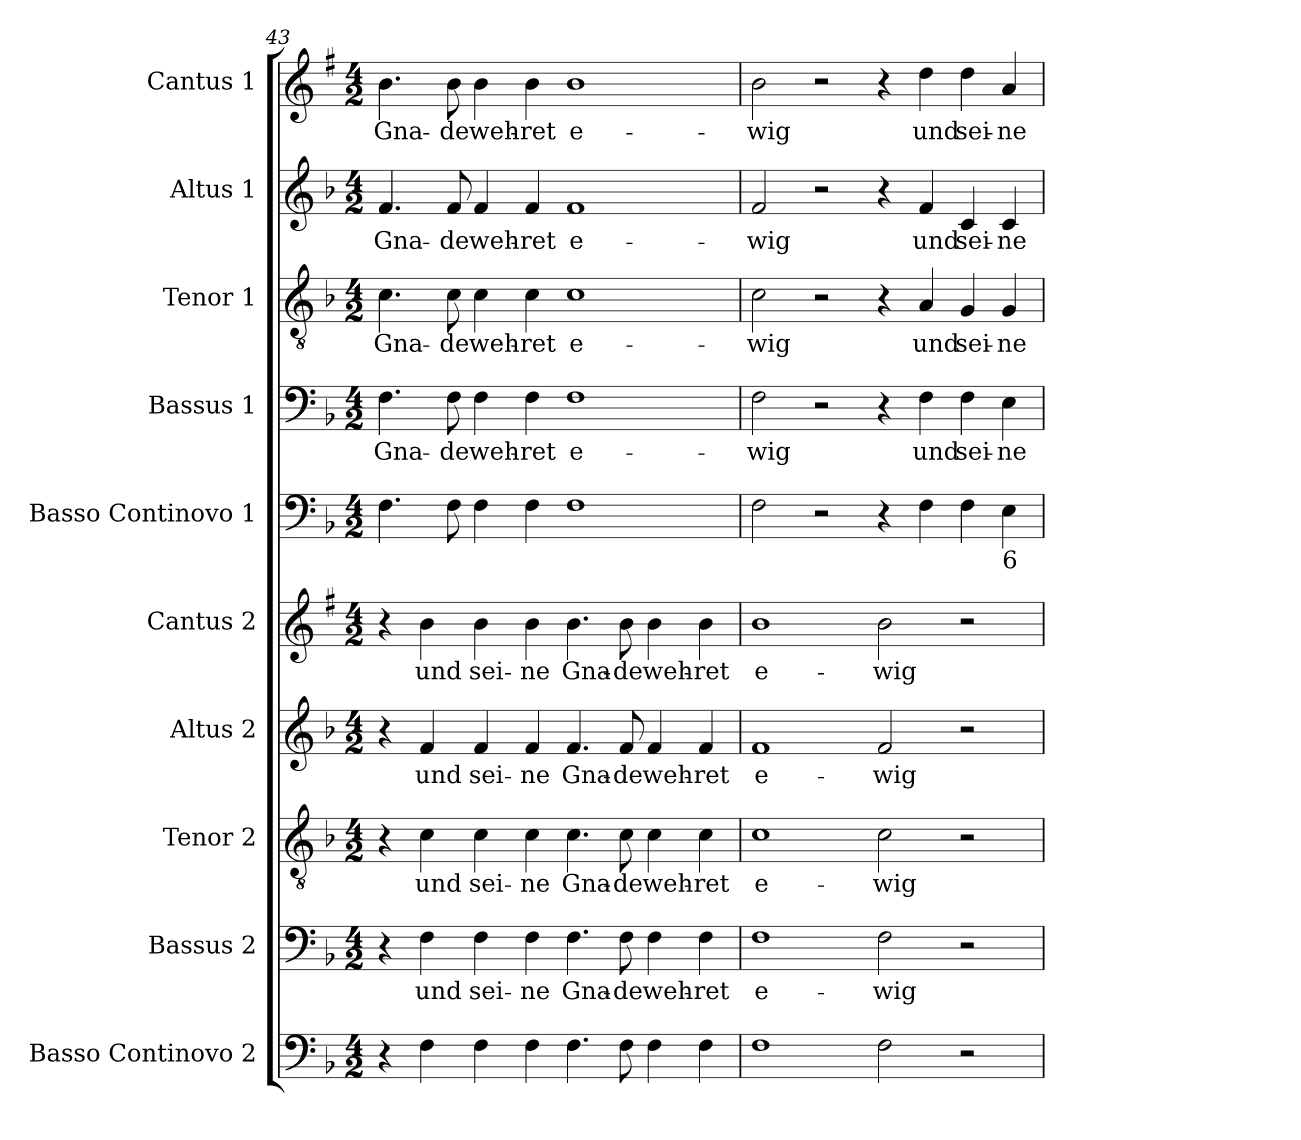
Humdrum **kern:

**kern	**kern	**text	**kern	**text	**kern	**text	**kern	**text	**kern	**kern	**text	**kern	**text	**kern	**text	**kern	**text
*part10	*part9	*part9	*part8	*part8	*part7	*part7	*part6	*part6	*part5	*part4	*part4	*part3	*part3	*part2	*part2	*part1	*part1
*staff10	*staff9	*staff9	*staff8	*staff8	*staff7	*staff7	*staff6	*staff6	*staff5	*staff4	*staff4	*staff3	*staff3	*staff2	*staff2	*staff1	*staff1
*I"Basso Continovo 2	*I"Bassus 2	*	*I"Tenor 2	*	*I"Altus 2	*	*I"Cantus 2	*	*I"Basso Continovo 1	*I"Bassus 1	*	*I"Tenor 1	*	*I"Altus 1	*	*I"Cantus 1	*
*I'Basso Continovo 2	*I'Bassus 2	*	*I'Tenor 2	*	*I'Altus 2	*	*I'Cantus 2	*	*I'Basso Continovo 1	*I'Bassus 1	*	*I'Tenor 1	*	*I'Altus 1	*	*I'Cantus 1	*
*clefF4	*clefF4	*	*clefGv2	*	*clefG2	*	*clefG2	*	*clefF4	*clefF4	*	*clefGv2	*	*clefG2	*	*clefG2	*
*	*	*	*	*	*	*	*ITrd1c2	*	*	*	*	*	*	*	*	*ITrd1c2	*
*k[b-]	*k[b-]	*	*k[b-]	*	*k[b-]	*	*k[b-]	*	*k[b-]	*k[b-]	*	*k[b-]	*	*k[b-]	*	*k[b-]	*
*F:	*F:	*	*F:	*	*F:	*	*F:	*	*F:	*F:	*	*F:	*	*F:	*	*F:	*
*M4/2	*M4/2	*	*M4/2	*	*M4/2	*	*M4/2	*	*M4/2	*M4/2	*	*M4/2	*	*M4/2	*	*M4/2	*
=43	=43	=43	=43	=43	=43	=43	=43	=43	=43	=43	=43	=43	=43	=43	=43	=43	=43
!	!	!	!	!	!	!	!	!	!	!	!LO:LY:b	!	!LO:LY:b	!	!LO:LY:b	!	!LO:LY:b
4r	4r	.	4r	.	4r	.	4r	.	4.F	4.F	Gna-	4.c	Gna-	4.f	Gna-	4.a	Gna-
!	!	!LO:LY:b	!	!LO:LY:b	!	!LO:LY:b	!	!LO:LY:b	!	!	!	!	!	!	!	!	!
4F	4F	und	4c	und	4f	und	4a	und	.	.	.	.	.	.	.	.	.
!	!	!	!	!	!	!	!	!	!	!	!LO:LY:b	!	!LO:LY:b	!	!LO:LY:b	!	!LO:LY:b
.	.	.	.	.	.	.	.	.	8F	8F	-de	8c	-de	8f	-de	8a	-de
!	!	!LO:LY:b	!	!LO:LY:b	!	!LO:LY:b	!	!LO:LY:b	!	!	!LO:LY:b	!	!LO:LY:b	!	!LO:LY:b	!	!LO:LY:b
4F	4F	sei-	4c	sei-	4f	sei-	4a	sei-	4F	4F	weh-	4c	weh-	4f	weh-	4a	weh-
!	!	!LO:LY:b	!	!LO:LY:b	!	!LO:LY:b	!	!LO:LY:b	!	!	!LO:LY:b	!	!LO:LY:b	!	!LO:LY:b	!	!LO:LY:b
4F	4F	-ne	4c	-ne	4f	-ne	4a	-ne	4F	4F	-ret	4c	-ret	4f	-ret	4a	-ret
!	!	!LO:LY:b	!	!LO:LY:b	!	!LO:LY:b	!	!LO:LY:b	!	!	!LO:LY:b	!	!LO:LY:b	!	!LO:LY:b	!	!LO:LY:b
4.F	4.F	Gna-	4.c	Gna-	4.f	Gna-	4.a	Gna-	1F	1F	e-	1c	e-	1f	e-	1a	e-
!	!	!LO:LY:b	!	!LO:LY:b	!	!LO:LY:b	!	!LO:LY:b	!	!	!	!	!	!	!	!	!
8F	8F	-de	8c	-de	8f	-de	8a	-de	.	.	.	.	.	.	.	.	.
!	!	!LO:LY:b	!	!LO:LY:b	!	!LO:LY:b	!	!LO:LY:b	!	!	!	!	!	!	!	!	!
4F	4F	weh-	4c	weh-	4f	weh-	4a	weh-	.	.	.	.	.	.	.	.	.
!	!	!LO:LY:b	!	!LO:LY:b	!	!LO:LY:b	!	!LO:LY:b	!	!	!	!	!	!	!	!	!
4F	4F	-ret	4c	-ret	4f	-ret	4a	-ret	.	.	.	.	.	.	.	.	.
=44	=44	=44	=44	=44	=44	=44	=44	=44	=44	=44	=44	=44	=44	=44	=44	=44	=44
!	!	!LO:LY:b	!	!LO:LY:b	!	!LO:LY:b	!	!LO:LY:b	!	!	!LO:LY:b	!	!LO:LY:b	!	!LO:LY:b	!	!LO:LY:b
1F	1F	e-	1c	e-	1f	e-	1a	e-	2F	2F	-wig	2c	-wig	2f	-wig	2a	-wig
.	.	.	.	.	.	.	.	.	2r	2r	.	2r	.	2r	.	2r	.
!	!	!LO:LY:b	!	!LO:LY:b	!	!LO:LY:b	!	!LO:LY:b	!	!	!	!	!	!	!	!	!
2F	2F	-wig	2c	-wig	2f	-wig	2a	-wig	4r	4r	.	4r	.	4r	.	4r	.
!	!	!	!	!	!	!	!	!	!	!	!LO:LY:b	!	!LO:LY:b	!	!LO:LY:b	!	!LO:LY:b
.	.	.	.	.	.	.	.	.	4F	4F	und	4A	und	4f	und	4cc	und
!	!	!	!	!	!	!	!	!	!	!	!LO:LY:b	!	!LO:LY:b	!	!LO:LY:b	!	!LO:LY:b
2r	2r	.	2r	.	2r	.	2r	.	4F	4F	sei-	4G	sei-	4c	sei-	4cc	sei-
!	!	!	!	!	!	!	!	!	!LO:TX:b:t=6	!	!	!	!	!	!	!	!
!	!	!	!	!	!	!	!	!	!	!	!LO:LY:b	!	!LO:LY:b	!	!LO:LY:b	!	!LO:LY:b
.	.	.	.	.	.	.	.	.	4E	4E	-ne	4G	-ne	4c	-ne	4g	-ne
=	=	=	=	=	=	=	=	=	=	=	=	=	=	=	=	=	=
*-	*-	*-	*-	*-	*-	*-	*-	*-	*-	*-	*-	*-	*-	*-	*-	*-	*-
